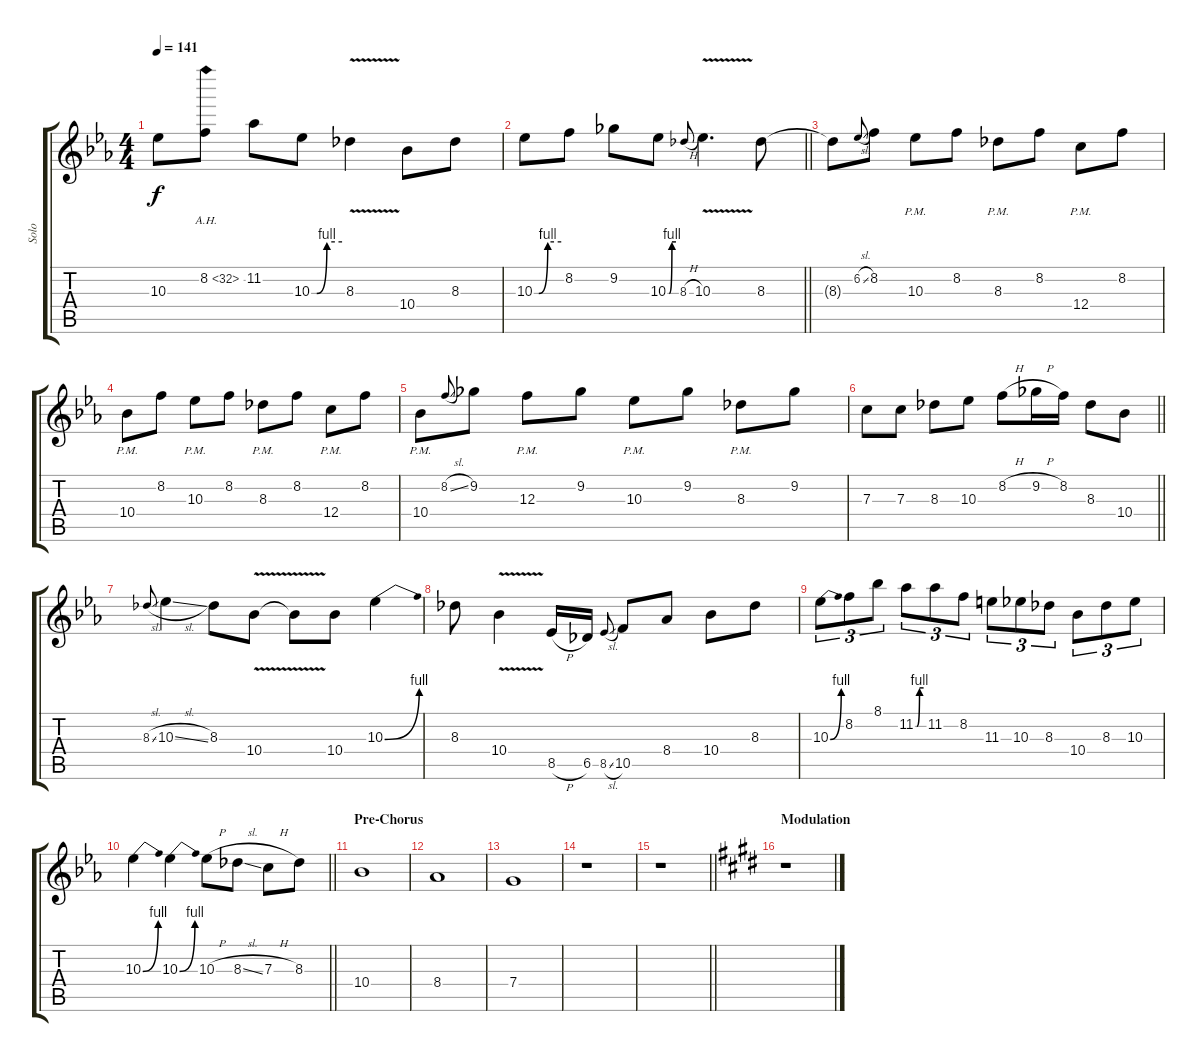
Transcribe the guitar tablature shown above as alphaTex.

\track ("Solo" "Solo") {instrument overdrivenguitar}
\staff {score tabs}
\tuning (D4 A3 F3 C3 G2 D2) {hide}
\ts (4 4)
\tempo 141
\clef g2
\ks cminor
10.3{t}.8{dy f} 8.2{ah 24}.8 11.2.8 10.3{be (custom 0 0 10 0 30 4 60 4)}.8 8.3{v}.4 10.4.8 8.3.8 |
\barLineRight lightlight
10.3{be (custom 0 0 10 0 30 4 60 4)}.8 8.2.8 9.2.8 10.3{be (custom 0 0 10 0 30 4 60 4)}.8 8.3{h}.8{gr onbeat} 10.3{v}.4{d} 8.3.8 |
8.3{t}.8 6.2{sl}.8{gr onbeat} 8.2.8 10.3{pm}.8 8.2.8 8.3{pm}.8 8.2.8 12.4{pm}.8 8.2.8 |
10.4{pm}.8 8.2.8 10.3{pm}.8 8.2.8 8.3{pm}.8 8.2.8 12.4{pm}.8 8.2.8 |
10.4{pm}.8 8.2{sl}.8{gr onbeat} 9.2.8 12.3{pm}.8 9.2.8 10.3{pm}.8 9.2.8 8.3{pm}.8 9.2.8 |
\barLineRight lightlight
7.3.8 7.3.8 8.3.8 10.3.8 8.2{h}.8 9.2{h}.16 8.2.16 8.3.8 10.4.8 |
8.3{sl}.8{gr onbeat} 10.3{sl}.4 8.3.8 10.4{v}.8 10.4{t}.8 10.4.8 10.3{be (bend 0 0 60 4)}.4 |
8.3.8 10.4{v}.4 8.5{h}.16 6.5.16 8.5{sl}.8{gr onbeat} 10.5.8 8.4.8 10.4.8 8.3.8 |
10.3{be (bend 0 0 60 4)}.8{tu (3 2)} 8.2.8{tu (3 2)} 8.1.8{tu (3 2)} 11.2{be (custom 0 0 10 0 30 4 60 4)}.8{tu (3 2)} 11.2.8{tu (3 2)} 8.2.8{tu (3 2)} 11.3.8{tu (3 2)} 10.3.8{tu (3 2)} 8.3.8{tu (3 2)} 10.4.8{tu (3 2)} 8.3.8{tu (3 2)} 10.3.8{tu (3 2)} |
\barLineRight lightlight
10.3{be (bend 0 0 60 4)}.4 10.3{be (bend 0 0 60 4)}.4 10.3{h}.8 8.3{sl}.8 7.3{h}.8 8.3.8 |
\section ("" "Pre-Chorus")
10.4.1 |
8.4.1 |
7.4.1 |
r.1 |
\barLineRight lightlight
r.1 |
\section ("" "Modulation")
\ks c#minor
r.1
